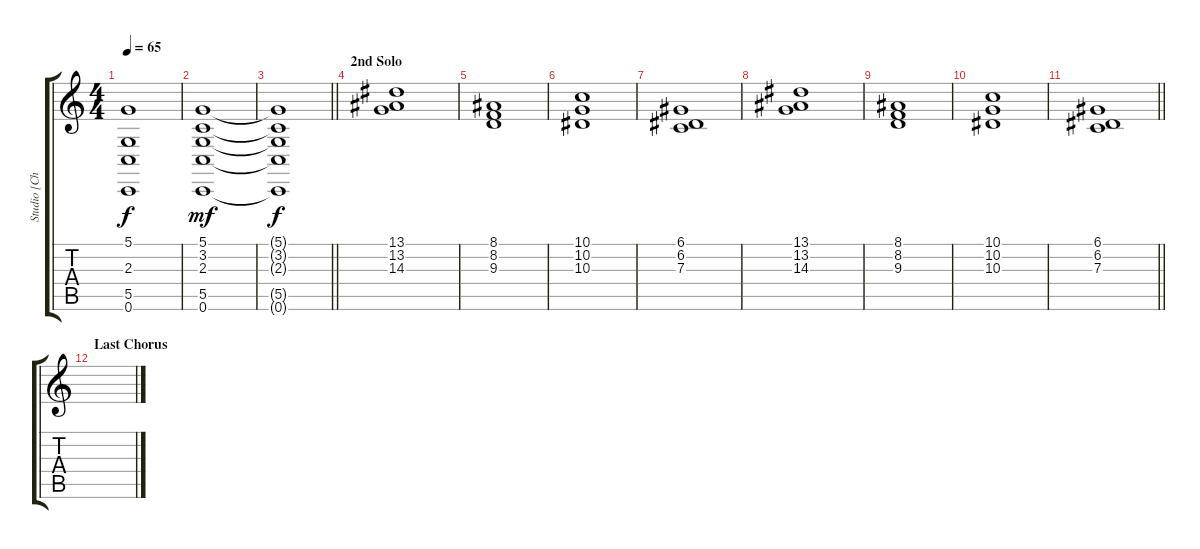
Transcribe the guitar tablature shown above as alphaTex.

\track ("Studio [Choirs/FX]" "Studio [Ch") {instrument choiraahs}
\staff {score tabs}
\tuning (D4 A3 F3 C3 G2 C2) {hide}
\ts (4 4)
\tempo 65
\clef g2
\ks c
(5.1{t} 2.3{t} 5.5{t} 0.6{t}).1{dy f} |
(5.1 3.2 2.3 5.5 0.6).1{dy mf} |
\barLineRight lightlight
(5.1{t} 3.2{t} 2.3{t} 5.5{t} 0.6{t}).1{dy f} |
\section ("" "2nd Solo")
(13.1 13.2 14.3).1{volume 6} |
(8.1 8.2 9.3).1 |
(10.1 10.2 10.3).1 |
(6.1 6.2 7.3).1 |
(13.1 13.2 14.3).1 |
(8.1 8.2 9.3).1 |
(10.1 10.2 10.3).1 |
\barLineRight lightlight
(6.1 6.2 7.3).1 |
\section ("" "Last Chorus")
